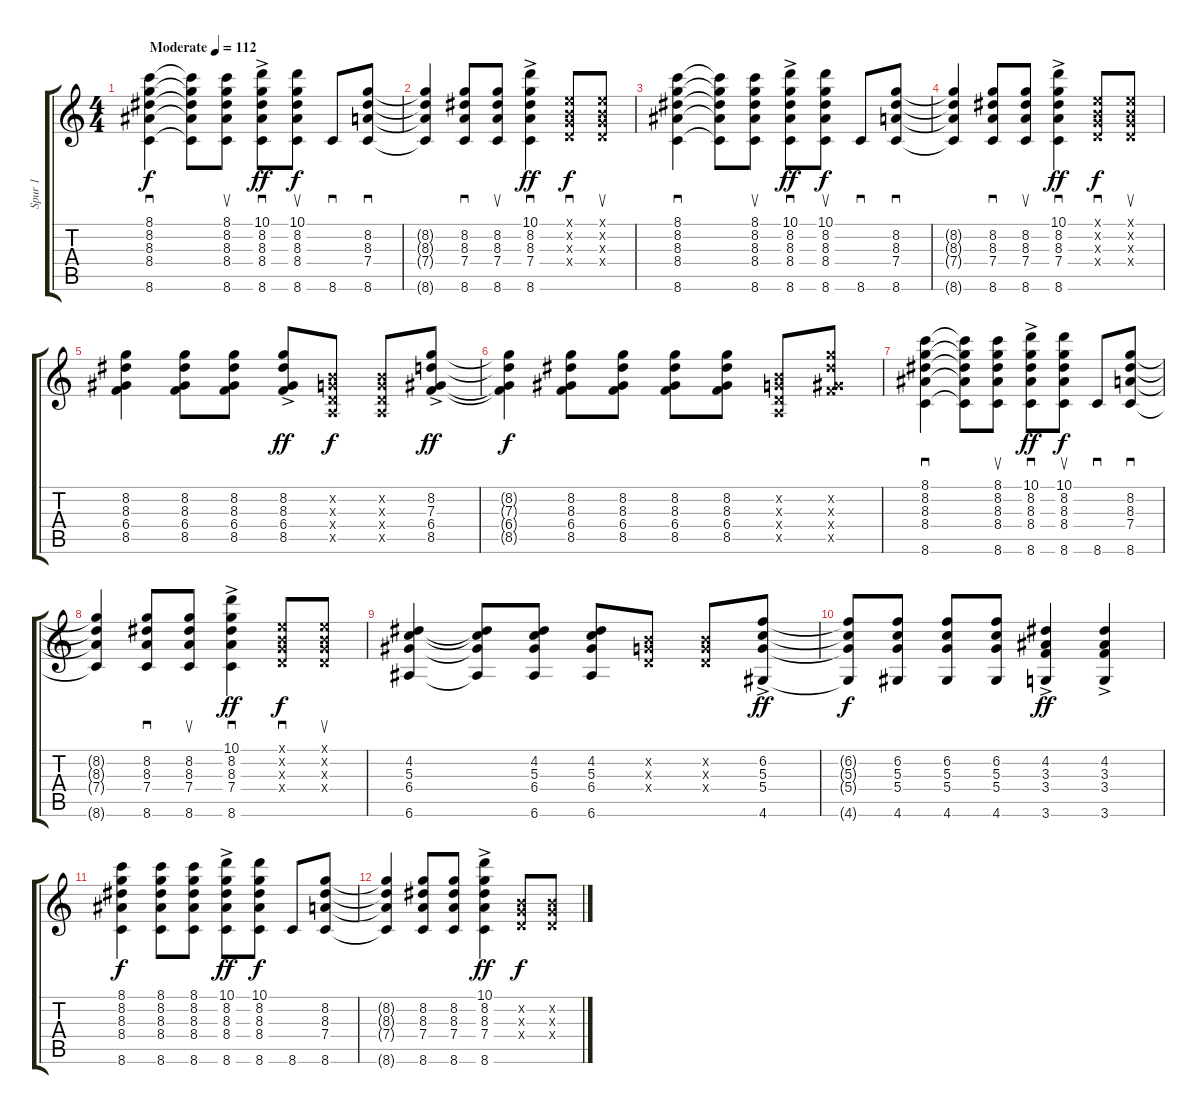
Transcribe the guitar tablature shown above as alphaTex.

\track ("Spur 1" "Spur 1") {instrument electricguitarclean}
\staff {score tabs}
\tuning (E4 B3 G3 D3 A2 E2) {hide}
\ts (4 4)
\tempo (112 "Moderate")
\clef g2
\ks c
(8.1 8.2 8.3 8.4 8.6).4{sd dy f instrument electricguitarclean} (8.1{t} 8.2{t} 8.3{t} 8.4{t} 8.6{t}).8 (8.1 8.2 8.3 8.4 8.6).8{su} (10.1{ac} 8.2{ac} 8.3{ac} 8.4{ac} 8.6{ac}).8{sd dy ff} (10.1 8.2 8.3 8.4 8.6).8{su dy f} 8.6.8{sd} (8.2 8.3 7.4 8.6).8{sd} |
(8.2{t} 8.3{t} 7.4{t} 8.6{t}).4 (8.2 8.3 7.4 8.6).8{sd} (8.2 8.3 7.4 8.6).8{su} (10.1{ac} 8.2{ac} 8.3{ac} 7.4{ac} 8.6{ac}).4{sd dy ff} (0.1{x} 0.2{x} 0.3{x} 0.4{x}).8{sd dy f} (0.1{x} 0.2{x} 0.3{x} 0.4{x}).8{su} |
(8.1 8.2 8.3 8.4 8.6).4{sd} (8.1{t} 8.2{t} 8.3{t} 8.4{t} 8.6{t}).8 (8.1 8.2 8.3 8.4 8.6).8{su} (10.1{ac} 8.2{ac} 8.3{ac} 8.4{ac} 8.6{ac}).8{sd dy ff} (10.1 8.2 8.3 8.4 8.6).8{su dy f} 8.6.8{sd} (8.2 8.3 7.4 8.6).8{sd} |
(8.2{t} 8.3{t} 7.4{t} 8.6{t}).4 (8.2 8.3 7.4 8.6).8{sd} (8.2 8.3 7.4 8.6).8{su} (10.1{ac} 8.2{ac} 8.3{ac} 7.4{ac} 8.6{ac}).4{sd dy ff} (0.1{x} 0.2{x} 0.3{x} 0.4{x}).8{sd dy f} (0.1{x} 0.2{x} 0.3{x} 0.4{x}).8{su} |
(8.2 8.3 6.4 8.5).4 (8.2 8.3 6.4 8.5).8 (8.2 8.3 6.4 8.5).8 (8.2{ac} 8.3{ac} 6.4{ac} 8.5{ac}).8{dy ff} (0.2{x} 0.3{x} 0.4{x} 0.5{x}).8{dy f} (0.2{x} 0.3{x} 0.4{x} 0.5{x}).8 (8.2{ac} 7.3{ac} 6.4{ac} 8.5{ac}).8{dy ff} |
(8.2{t} 7.3{t} 6.4{t} 8.5{t}).4{dy f} (8.2 8.3 6.4 8.5).8 (8.2 8.3 6.4 8.5).8 (8.2 8.3 6.4 8.5).8 (8.2 8.3 6.4 8.5).8 (0.2{x} 0.3{x} 0.4{x} 0.5{x}).8 (8.2{x} 8.3{x} 6.4{x} 8.5{x}).8 |
(8.1 8.2 8.3 8.4 8.6).4{sd} (8.1{t} 8.2{t} 8.3{t} 8.4{t} 8.6{t}).8 (8.1 8.2 8.3 8.4 8.6).8{su} (10.1{ac} 8.2{ac} 8.3{ac} 8.4{ac} 8.6{ac}).8{sd dy ff} (10.1 8.2 8.3 8.4 8.6).8{su dy f} 8.6.8{sd} (8.2 8.3 7.4 8.6).8{sd} |
(8.2{t} 8.3{t} 7.4{t} 8.6{t}).4 (8.2 8.3 7.4 8.6).8{sd} (8.2 8.3 7.4 8.6).8{su} (10.1{ac} 8.2{ac} 8.3{ac} 7.4{ac} 8.6{ac}).4{sd dy ff} (0.1{x} 0.2{x} 0.3{x} 0.4{x}).8{sd dy f} (0.1{x} 0.2{x} 0.3{x} 0.4{x}).8{su} |
(4.2 5.3 6.4 6.6).4 (4.2{t} 5.3{t} 6.4{t} 6.6{t}).8 (4.2 5.3 6.4 6.6).8 (4.2 5.3 6.4 6.6).8 (0.2{x} 0.3{x} 0.4{x}).8 (0.2{x} 0.3{x} 0.4{x}).8 (6.2{ac} 5.3{ac} 5.4{ac} 4.6{ac}).8{dy ff} |
(6.2{t} 5.3{t} 5.4{t} 4.6{t}).8{dy f} (6.2 5.3 5.4 4.6).8 (6.2 5.3 5.4 4.6).8 (6.2 5.3 5.4 4.6).8 (4.2{ac} 3.3{ac} 3.4{ac} 3.6{ac}).4{dy ff} (4.2{ac} 3.3{ac} 3.4{ac} 3.6{ac}).4 |
(8.1 8.2 8.3 8.4 8.6).4{dy f} (8.1 8.2 8.3 8.4 8.6).8 (8.1 8.2 8.3 8.4 8.6).8 (10.1{ac} 8.2{ac} 8.3{ac} 8.4{ac} 8.6{ac}).8{dy ff} (10.1 8.2 8.3 8.4 8.6).8{dy f} 8.6.8 (8.2 8.3 7.4 8.6).8 |
(8.2{t} 8.3{t} 7.4{t} 8.6{t}).4 (8.2 8.3 7.4 8.6).8 (8.2 8.3 7.4 8.6).8 (10.1{ac} 8.2{ac} 8.3{ac} 7.4{ac} 8.6{ac}).4{dy ff} (0.2{x} 0.3{x} 0.4{x}).8{dy f} (0.2{x} 0.3{x} 0.4{x}).8
